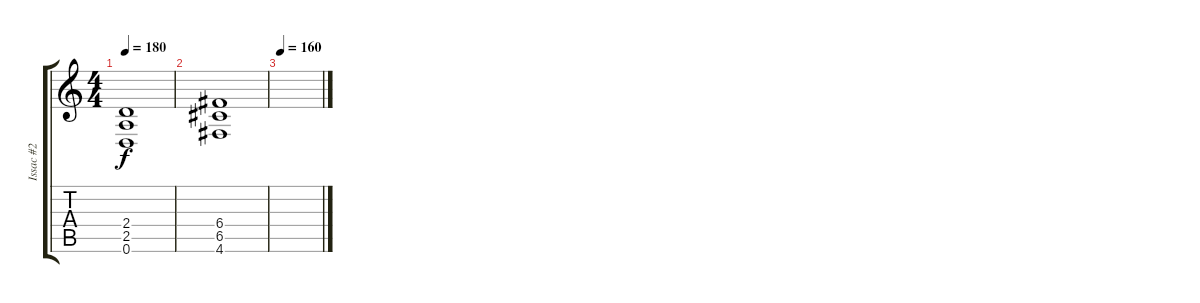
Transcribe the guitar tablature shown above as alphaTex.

\track ("Issac #2" "Issac #2") {instrument distortionguitar}
\staff {score tabs}
\tuning (D4 A3 F3 C3 G2 D2) {hide}
\ts (4 4)
\tempo 180
\clef g2
\ks c
(2.4{t} 2.5{t} 0.6{t}).1{dy f} |
(6.4 6.5 4.6).1 |
\tempo 160
